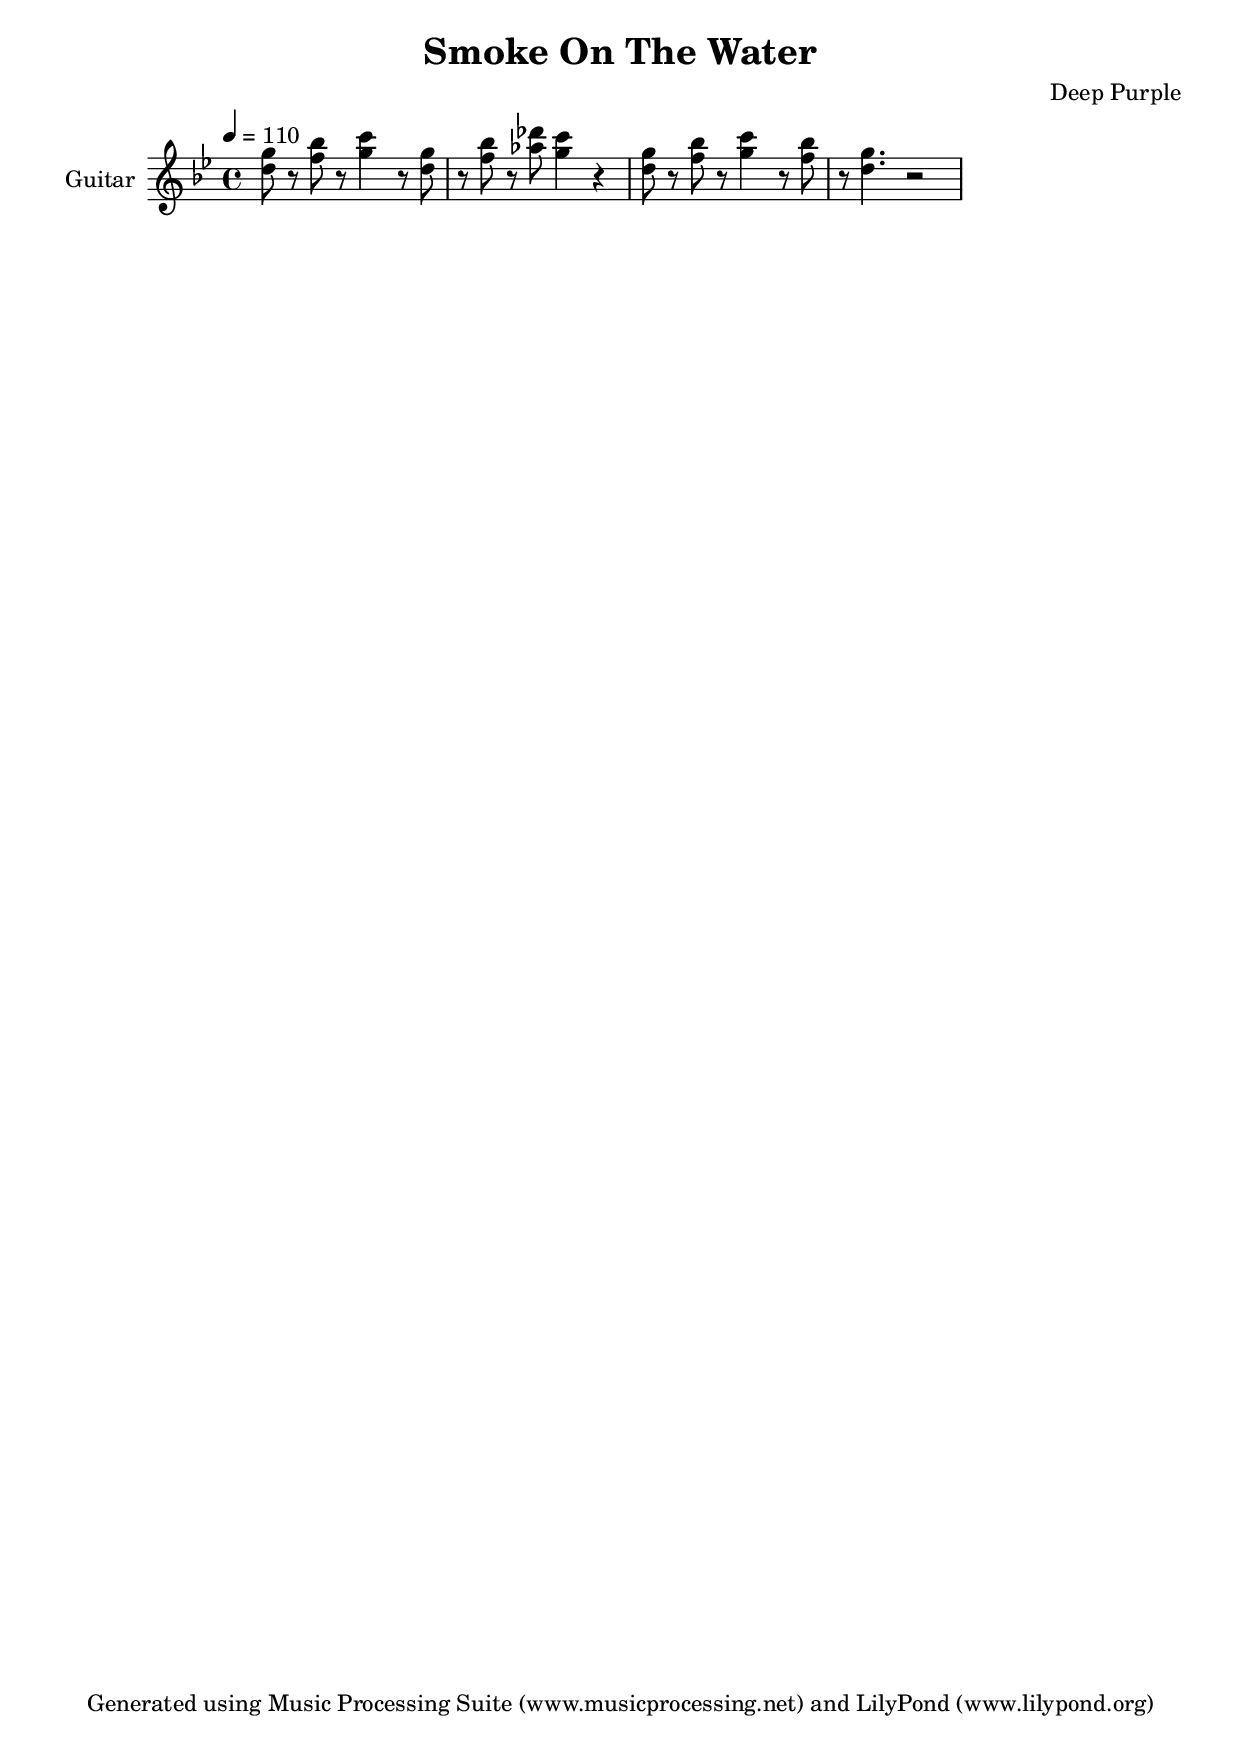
% Generated using Music Processing Suite (MPS)
\version "2.12.0"
#(set-default-paper-size "a4")

\header {
    title = "Smoke On The Water"
    composer = "Deep Purple"
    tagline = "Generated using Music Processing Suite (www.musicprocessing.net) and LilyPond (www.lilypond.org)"
}

\score {
    <<
        \new Staff {
            \set Staff.instrumentName = #"Guitar"
            \set Staff.shortInstrumentName = #"Gtr."
            \set Staff.midiInstrument = #"overdriven guitar"
            \transpose c c' {
                \transposition c
                \clef treble
                \time 4/4
                \tempo 4 = 110
                \key g \minor
                <g' d'>8 r <bes' f'> r <c'' g'>4 r8 <g' d'> |
                r <bes' f'> r <des'' as'> <c'' g'>4 r |
                <g' d'>8 r <bes' f'> r <c'' g'>4 r8 <bes' f'> |
                r <g' d'>4. r2 
            }

        }


    >>

    \midi {
        \context {
            \Score
            tempoWholesPerMinute = #(ly:make-moment 120 4)
        }
    }
    \layout {
    }
}

